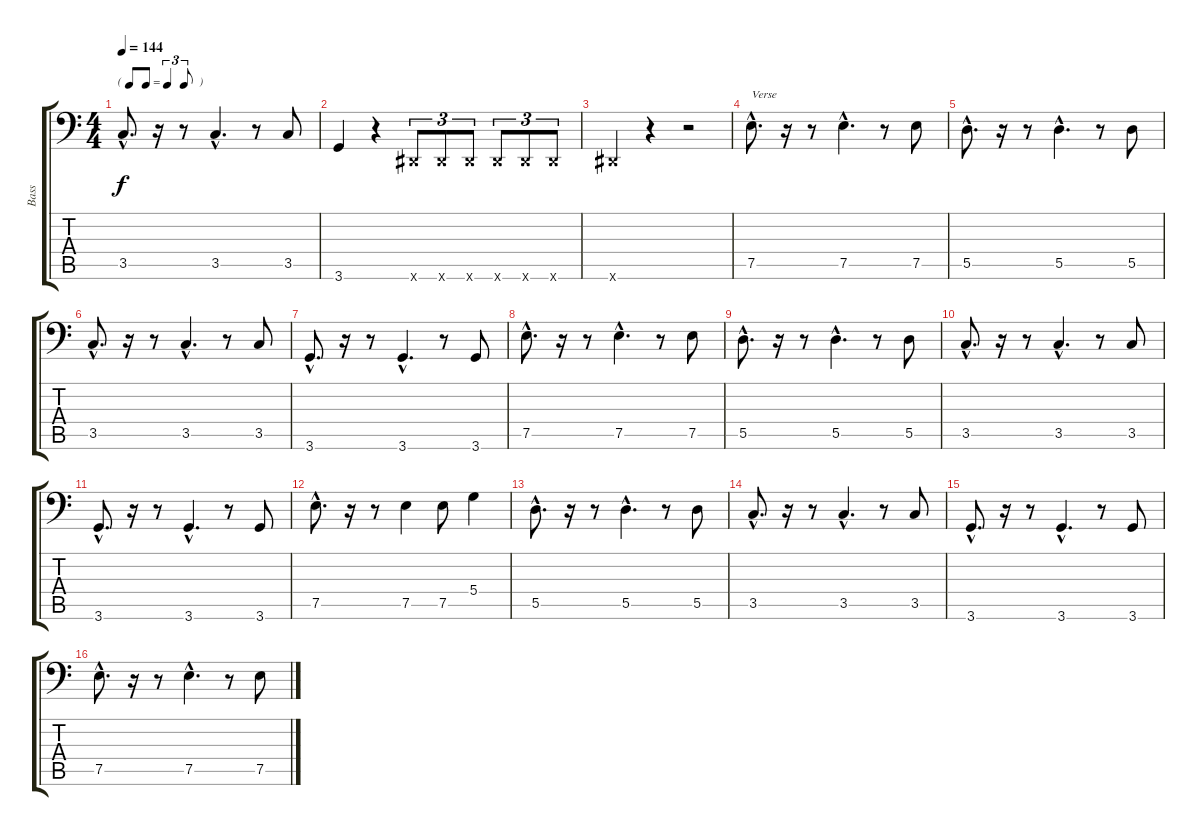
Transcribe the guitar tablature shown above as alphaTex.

\track ("Bass" "Bass") {instrument electricbassfinger}
\staff {score tabs}
\tuning (E3 B2 G2 D2 A1 E1) {hide}
\ts (4 4)
\tf triplet8th
\tempo 144
\clef f4
\ks c
3.5{hac}.8{d dy f} r.16 r.8 3.5{hac}.4{d} r.8 3.5.8 |
3.6.4 r.4 -1.6{x}.8{tu (3 2)} -1.6{x}.8{tu (3 2)} -1.6{x}.8{tu (3 2)} -1.6{x}.8{tu (3 2)} -1.6{x}.8{tu (3 2)} -1.6{x}.8{tu (3 2)} |
-1.6{x}.4 r.4 r.2 |
7.5{hac}.8{d txt "Verse"} r.16 r.8 7.5{hac}.4{d} r.8 7.5.8 |
5.5{hac}.8{d} r.16 r.8 5.5{hac}.4{d} r.8 5.5.8 |
3.5{hac}.8{d} r.16 r.8 3.5{hac}.4{d} r.8 3.5.8 |
3.6{hac}.8{d} r.16 r.8 3.6{hac}.4{d} r.8 3.6.8 |
7.5{hac}.8{d} r.16 r.8 7.5{hac}.4{d} r.8 7.5.8 |
5.5{hac}.8{d} r.16 r.8 5.5{hac}.4{d} r.8 5.5.8 |
3.5{hac}.8{d} r.16 r.8 3.5{hac}.4{d} r.8 3.5.8 |
3.6{hac}.8{d} r.16 r.8 3.6{hac}.4{d} r.8 3.6.8 |
7.5{hac}.8{d} r.16 r.8 7.5.4 7.5.8 5.4.4 |
5.5{hac}.8{d} r.16 r.8 5.5{hac}.4{d} r.8 5.5.8 |
3.5{hac}.8{d} r.16 r.8 3.5{hac}.4{d} r.8 3.5.8 |
3.6{hac}.8{d} r.16 r.8 3.6{hac}.4{d} r.8 3.6.8 |
7.5{hac}.8{d} r.16 r.8 7.5{hac}.4{d} r.8 7.5.8
